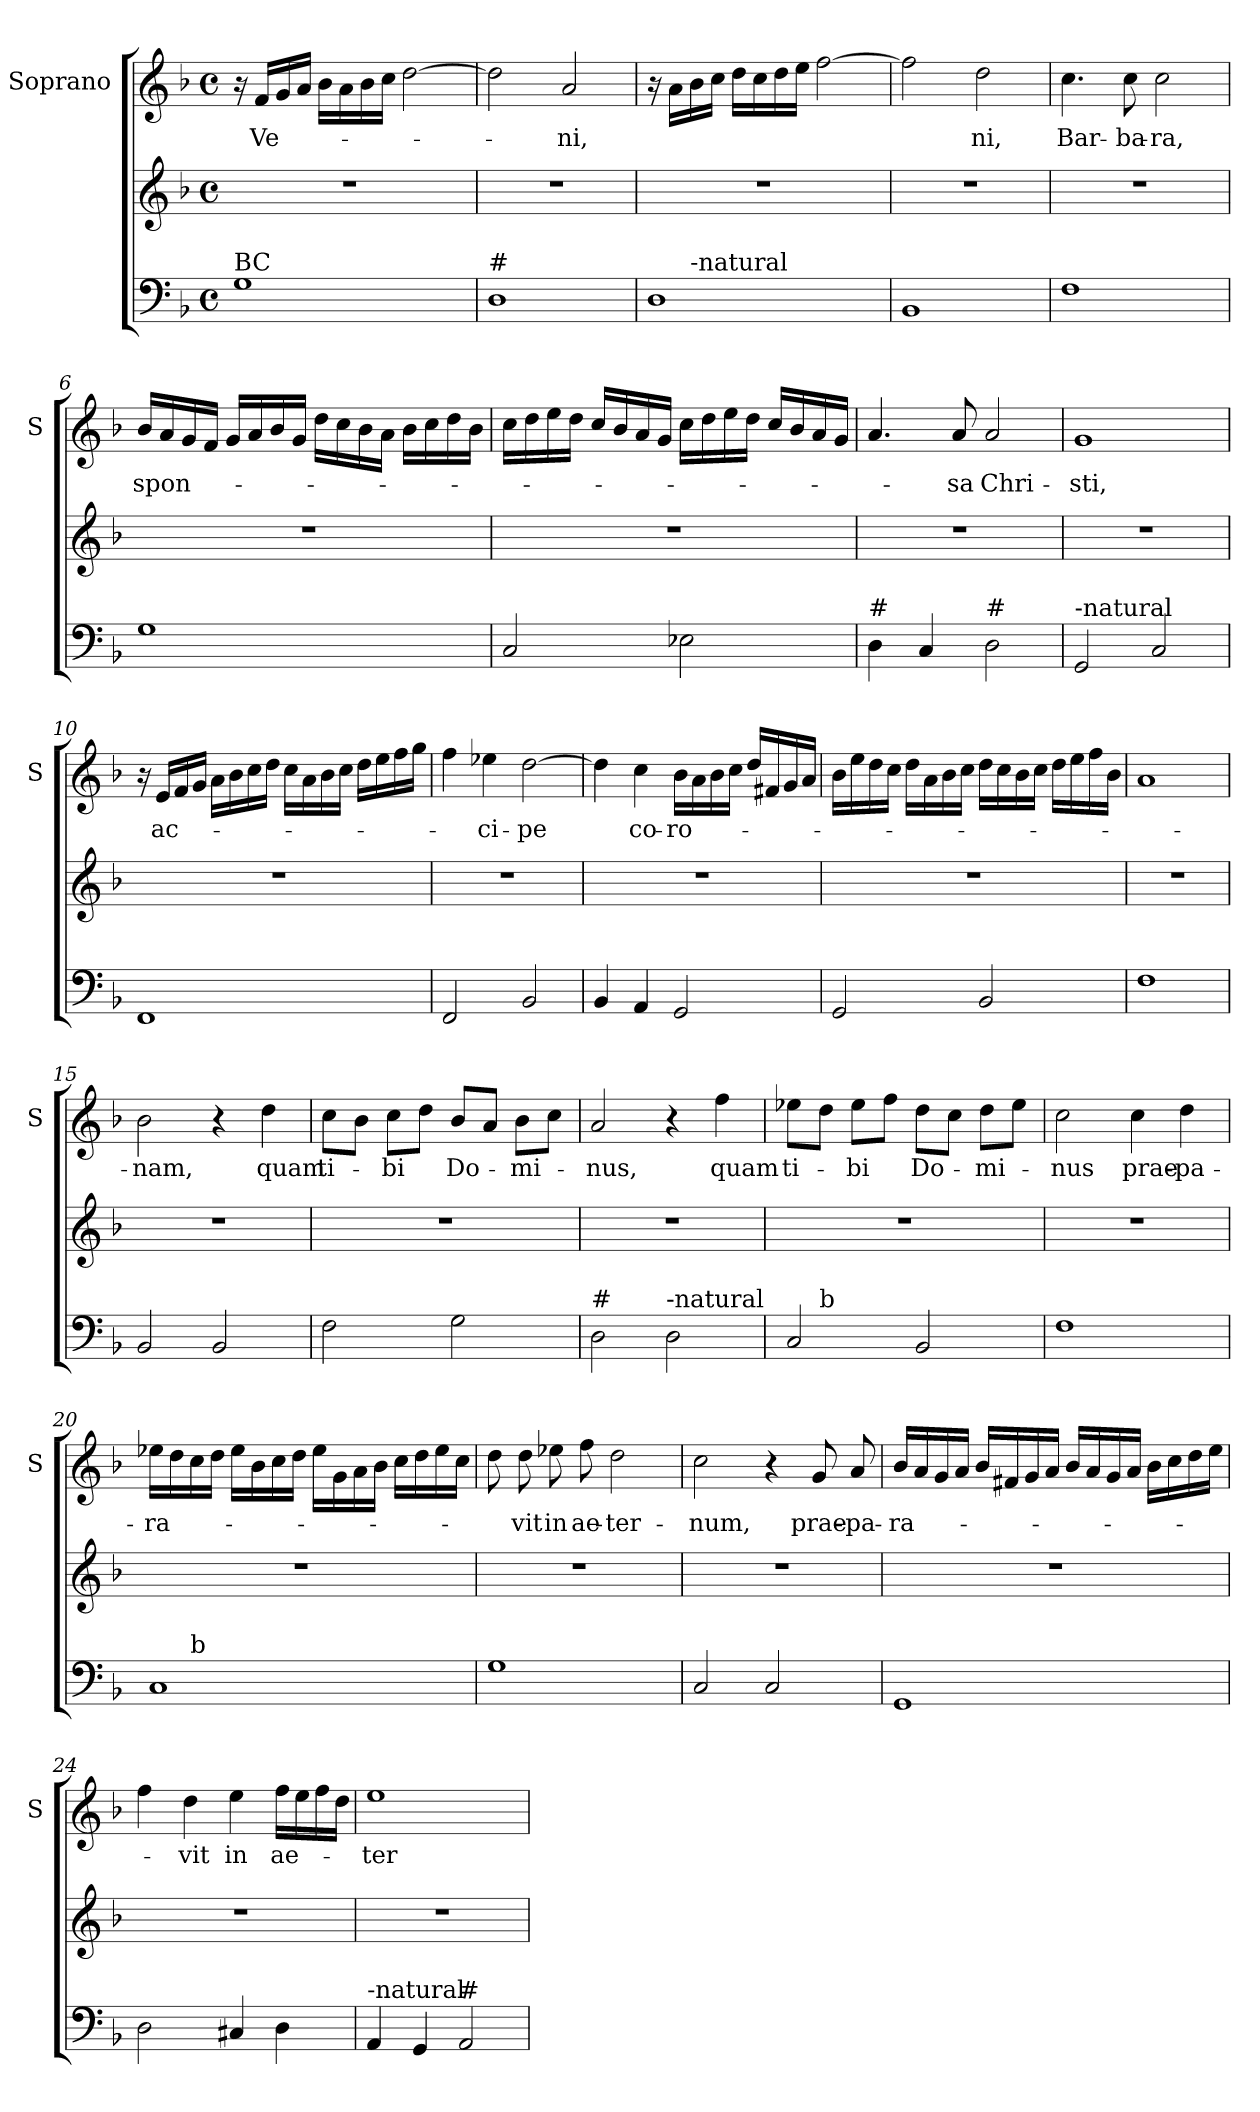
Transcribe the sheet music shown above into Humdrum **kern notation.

**kern	**kern	**kern	**text
*part2	*part2	*part1	*part1
*staff3	*staff2	*staff1	*staff1
*	*	*I"Soprano	*
*	*	*I'S	*
*clefF4	*clefG2	*clefG2	*
*k[b-]	*k[b-]	*k[b-]	*
*F:	*F:	*F:	*
*M4/4	*M4/4	*M4/4	*
*met(c)	*met(c)	*met(c)	*
=1	=1	=1	=1
!LO:TX:a:t=BC	!	!	!
1G	1r	16r	.
!	!	!	!LO:LY:b
.	.	16f/LL	Ve-
.	.	16g/	.
.	.	16a/JJ	.
.	.	16b-\LL	.
.	.	16a\	.
.	.	16b-\	.
.	.	16cc\JJ	.
.	.	[2dd\	.
=2	=2	=2	=2
!LO:TX:a:t=#	!	!	!
1D	1r	2dd\]	.
!	!	!	!LO:LY:b
.	.	2a/	-ni,
=3	=3	=3	=3
!	!	!	!LO:LY:b
*^	*	*	*
1D	8ryy	1r	16r	Ve-
.	.	.	16a\LL	.
!	!LO:TX:a:t=-natural	!	!	!
.	2..ryy	.	16b-\	.
.	.	.	16cc\JJ	.
.	.	.	16dd\LL	.
.	.	.	16cc\	.
.	.	.	16dd\	.
.	.	.	16ee\JJ	.
.	.	.	[2ff\	.
*v	*v	*	*	*
=4	=4	=4	=4
1BB-	1r	2ff\]	.
!	!	!	!LO:LY:b
.	.	2dd\	-ni,
!!LO:LB:g=z
=5	=5	=5	=5
!	!	!	!LO:LY:b
1F	1r	4.cc\	Bar-
!	!	!	!LO:LY:b
.	.	8cc\	-ba-
!	!	!	!LO:LY:b
.	.	2cc\	-ra,
=6	=6	=6	=6
!	!	!	!LO:LY:b
1G	1r	16b-/LL	spon-
.	.	16a/	.
.	.	16g/	.
.	.	16f/JJ	.
.	.	16g/LL	.
.	.	16a/	.
.	.	16b-/	.
.	.	16g/JJ	.
.	.	16dd\LL	.
.	.	16cc\	.
.	.	16b-\	.
.	.	16a\JJ	.
.	.	16b-\LL	.
.	.	16cc\	.
.	.	16dd\	.
.	.	16b-\JJ	.
=7	=7	=7	=7
2C/	1r	16cc\LL	.
.	.	16dd\	.
.	.	16ee\	.
.	.	16dd\JJ	.
.	.	16cc/LL	.
.	.	16b-/	.
.	.	16a/	.
.	.	16g/JJ	.
2E-X\	.	16cc\LL	.
.	.	16dd\	.
.	.	16ee\	.
.	.	16dd\JJ	.
.	.	16cc/LL	.
.	.	16b-/	.
.	.	16a/	.
.	.	16g/JJ	.
=8	=8	=8	=8
!LO:TX:a:t=#	!	!	!
4D\	1r	4.a/	.
4C/	.	.	.
!	!	!	!LO:LY:b
.	.	8a/	-sa
!LO:TX:a:t=#	!	!	!
!	!	!	!LO:LY:b
2D\	.	2a/	Chri-
!!LO:LB:g=z
=9	=9	=9	=9
!LO:TX:a:t=-natural	!	!	!
!	!	!	!LO:LY:b
2GG/	1r	1g	-sti,
2C/	.	.	.
=10	=10	=10	=10
1FF	1r	16r	.
!	!	!	!LO:LY:b
.	.	16e/LL	ac-
.	.	16f/	.
.	.	16g/JJ	.
.	.	16a\LL	.
.	.	16b-\	.
.	.	16cc\	.
.	.	16dd\JJ	.
.	.	16cc\LL	.
.	.	16a\	.
.	.	16b-\	.
.	.	16cc\JJ	.
.	.	16dd\LL	.
.	.	16ee\	.
.	.	16ff\	.
.	.	16gg\JJ	.
=11	=11	=11	=11
2FF/	1r	4ff\	.
!	!	!	!LO:LY:b
.	.	4ee-X\	-ci-
!	!	!	!LO:LY:b
2BB-/	.	[2dd\	-pe
=12	=12	=12	=12
4BB-/	1r	4dd\]	.
!	!	!	!LO:LY:b
4AA/	.	4cc\	co-
!	!	!	!LO:LY:b
2GG/	.	16b-\LL	-ro-
.	.	16a\	.
.	.	16b-\	.
.	.	16cc\JJ	.
.	.	16dd/LL	.
.	.	16f#X/	.
.	.	16g/	.
.	.	16a/JJ	.
!!LO:PB:g=z
=13	=13	=13	=13
2GG/	1r	16b-\LL	.
.	.	16ee\	.
.	.	16dd\	.
.	.	16cc\JJ	.
.	.	16dd\LL	.
.	.	16a\	.
.	.	16b-\	.
.	.	16cc\JJ	.
2BB-/	.	16dd\LL	.
.	.	16cc\	.
.	.	16b-\	.
.	.	16cc\JJ	.
.	.	16dd\LL	.
.	.	16ee\	.
.	.	16ff\	.
.	.	16b-\JJ	.
=14	=14	=14	=14
1F	1r	1a	.
=15	=15	=15	=15
!	!	!	!LO:LY:b
2BB-/	1r	2b-\	-nam,
2BB-/	.	4r	.
!	!	!	!LO:LY:b
.	.	4dd\	quam
=16	=16	=16	=16
!	!	!	!LO:LY:b
2F\	1r	8cc\L	ti-
.	.	8b-\J	.
!	!	!	!LO:LY:b
.	.	8cc\L	-bi
.	.	8dd\J	.
!	!	!	!LO:LY:b
2G\	.	8b-/L	Do-
.	.	8a/J	.
!	!	!	!LO:LY:b
.	.	8b-\L	-mi-
.	.	8cc\J	.
=17	=17	=17	=17
!LO:TX:a:t=#	!	!	!
!	!	!	!LO:LY:b
2D\	1r	2a/	-nus,
!LO:TX:a:t=-natural	!	!	!
2D\	.	4r	.
!	!	!	!LO:LY:b
.	.	4ff\	quam
!!LO:LB:g=z
=18	=18	=18	=18
!	!	!	!LO:LY:b
*^	*	*	*
2C/	8ryy	1r	8ee-X\L	ti-
!	!LO:TX:a:t=b	!	!	!
.	2..ryy	.	8dd\J	.
!	!	!	!	!LO:LY:b
.	.	.	8ee-\L	-bi
.	.	.	8ff\J	.
!	!	!	!	!LO:LY:b
2BB-/	.	.	8dd\L	Do-
.	.	.	8cc\J	.
!	!	!	!	!LO:LY:b
.	.	.	8dd\L	-mi-
.	.	.	8ee-\J	.
=19	=19	=19	=19	=19
!	!	!	!	!LO:LY:b
*v	*v	*	*	*
1F	1r	2cc\	-nus
!	!	!	!LO:LY:b
.	.	4cc\	prae-
!	!	!	!LO:LY:b
.	.	4dd\	-pa-
=20	=20	=20	=20
!	!	!	!LO:LY:b
*^	*	*	*
1C	8ryy	1r	16ee-X\LL	-ra-
.	.	.	16dd\	.
!	!LO:TX:a:t=b	!	!	!
.	2..ryy	.	16cc\	.
.	.	.	16dd\JJ	.
.	.	.	16ee-\LL	.
.	.	.	16b-\	.
.	.	.	16cc\	.
.	.	.	16dd\JJ	.
.	.	.	16ee-\LL	.
.	.	.	16g\	.
.	.	.	16a\	.
.	.	.	16b-\JJ	.
.	.	.	16cc\LL	.
.	.	.	16dd\	.
.	.	.	16ee-\	.
.	.	.	16cc\JJ	.
=21	=21	=21	=21	=21
!LO:TX:a:t=-natural	!	!	!	!
*v	*v	*	*	*
1G	1r	8dd\	.
!	!	!	!LO:LY:b
.	.	8dd\	-vit
!	!	!	!LO:LY:b
.	.	8ee-X\	in
!	!	!	!LO:LY:b
.	.	8ff\	ae-
!	!	!	!LO:LY:b
.	.	2dd\	-ter-
!!LO:LB:g=z
=22	=22	=22	=22
!	!	!	!LO:LY:b
2C/	1r	2cc\	-num,
2C/	.	4r	.
!	!	!	!LO:LY:b
.	.	8g/	prae-
!	!	!	!LO:LY:b
.	.	8a/	-pa-
=23	=23	=23	=23
!	!	!	!LO:LY:b
1GG	1r	16b-/LL	-ra-
.	.	16a/	.
.	.	16g/	.
.	.	16a/JJ	.
.	.	16b-/LL	.
.	.	16f#X/	.
.	.	16g/	.
.	.	16a/JJ	.
.	.	16b-/LL	.
.	.	16a/	.
.	.	16g/	.
.	.	16a/JJ	.
.	.	16b-\LL	.
.	.	16cc\	.
.	.	16dd\	.
.	.	16ee\JJ	.
=24	=24	=24	=24
2D\	1r	4ff\	.
!	!	!	!LO:LY:b
.	.	4dd\	-vit
!	!	!	!LO:LY:b
4C#X/	.	4ee\	in
!	!	!	!LO:LY:b
4D\	.	16ff\LL	ae-
.	.	16ee\	.
.	.	16ff\	.
.	.	16dd\JJ	.
=25	=25	=25	=25
!LO:TX:a:t=-natural	!	!	!
!	!	!	!LO:LY:b
4AA/	1r	1ee	-ter-
4GG/	.	.	.
!LO:TX:a:t=#	!	!	!
2AA/	.	.	.
=	=	=	=
*-	*-	*-	*-
